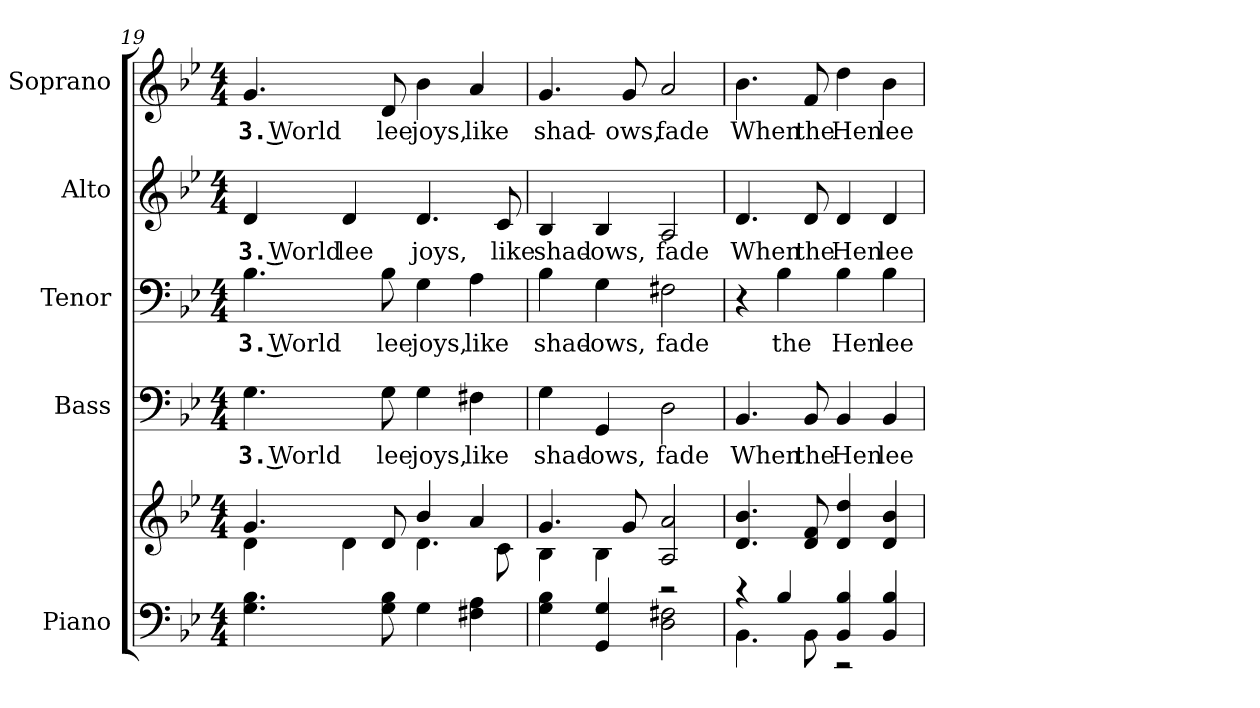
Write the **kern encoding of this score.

**kern	**kern	**kern	**text	**kern	**text	**kern	**text	**kern	**text
*part5	*part5	*part4	*part4	*part3	*part3	*part2	*part2	*part1	*part1
*staff6	*staff5	*staff4	*staff4	*staff3	*staff3	*staff2	*staff2	*staff1	*staff1
*I"Piano	*	*I"Bass	*	*I"Tenor	*	*I"Alto	*	*I"Soprano	*
*I'Pno.	*	*I'B.	*	*I'T.	*	*I'A.	*	*I'S.	*
!!LO:PB:g=z
*clefF4	*clefG2	*clefF4	*	*clefF4	*	*clefG2	*	*clefG2	*
*k[b-e-]	*k[b-e-]	*k[b-e-]	*	*k[b-e-]	*	*k[b-e-]	*	*k[b-e-]	*
*B-:	*B-:	*B-:	*	*B-:	*	*B-:	*	*B-:	*
*M4/4	*M4/4	*M4/4	*	*M4/4	*	*M4/4	*	*M4/4	*
=19	=19	=19	=19	=19	=19	=19	=19	=19	=19
*	*^	*	*	*	*	*	*	*	*
!	!	!	!	!LO:LY:b:color=#000000	!	!	!	!	!	!
!	!	!	!	!	!	!LO:LY:b:color=#000000	!	!	!	!
!	!	!	!	!	!	!	!	!LO:LY:b:color=#000000	!	!
!	!	!	!	!	!	!	!	!	!	!LO:LY:b:color=#000000
4.Gi\ 4.B-i	4.gi/	4di\	4.Gi\	3. World	4.B-i\	3. World	4di/	3. World	4.gi/	3. World
!	!	!	!	!	!	!	!	!LO:LY:b:color=#000000	!	!
.	.	4di\	.	.	.	.	4di/	lee	.	.
!	!	!	!	!LO:LY:b:color=#000000	!	!	!	!	!	!
!	!	!	!	!	!	!LO:LY:b:color=#000000	!	!	!	!
!	!	!	!	!	!	!	!	!	!	!LO:LY:b:color=#000000
8Gi\ 8B-i	8di/	.	8Gi\	lee	8B-i\	lee	.	.	8di/	lee
!	!	!	!	!LO:LY:b:color=#000000	!	!	!	!	!	!
!	!	!	!	!	!	!LO:LY:b:color=#000000	!	!	!	!
!	!	!	!	!	!	!	!	!LO:LY:b:color=#000000	!	!
!	!	!	!	!	!	!	!	!	!	!LO:LY:b:color=#000000
4Gi\	4b-i/	4.di\	4Gi\	joys,	4Gi\	joys,	4.di/	joys,	4b-i\	joys,
!	!	!	!	!LO:LY:b:color=#000000	!	!	!	!	!	!
!	!	!	!	!	!	!LO:LY:b:color=#000000	!	!	!	!
!	!	!	!	!	!	!	!	!	!	!LO:LY:b:color=#000000
4F#Xi\ 4Ai	4ai/	.	4F#Xi\	like	4Ai\	like	.	.	4ai/	like
!	!	!	!	!	!	!	!	!LO:LY:b:color=#000000	!	!
.	.	8ci\	.	.	.	.	8ci/	like	.	.
=20	=20	=20	=20	=20	=20	=20	=20	=20	=20	=20
!	!	!	!	!LO:LY:b:color=#000000	!	!	!	!	!	!
!	!	!	!	!	!	!LO:LY:b:color=#000000	!	!	!	!
!	!	!	!	!	!	!	!	!LO:LY:b:color=#000000	!	!
!	!	!	!	!	!	!	!	!	!	!LO:LY:b:color=#000000
4Gi\ 4B-i	4.gi/	4B-i\	4Gi\	shad-	4B-i\	shad-	4B-i/	shad-	4.gi/	shad-
!	!	!	!	!LO:LY:b:color=#000000	!	!	!	!	!	!
!	!	!	!	!	!	!LO:LY:b:color=#000000	!	!	!	!
!	!	!	!	!	!	!	!	!LO:LY:b:color=#000000	!	!
4GGi/ 4Gi	.	4B-i\	4GGi/	-ows,	4Gi\	-ows,	4B-i/	-ows,	.	.
!	!	!	!	!	!	!	!	!	!	!LO:LY:b:color=#000000
.	8gi/	.	.	.	.	.	.	.	8gi/	-ows,
!	!	!	!	!LO:LY:b:color=#000000	!	!	!	!	!	!
!	!	!	!	!	!	!LO:LY:b:color=#000000	!	!	!	!
!	!	!	!	!	!	!	!	!LO:LY:b:color=#000000	!	!
!	!	!	!	!	!	!	!	!	!	!LO:LY:b:color=#000000
2Di\ 2F#Xi	2Ai/ 2ai	2r	2Di\	fade	2F#Xi\	fade	2Ai/	fade	2ai/	fade
*	*v	*v	*	*	*	*	*	*	*	*
!!LO:PB:g=z
=21	=21	=21	=21	=21	=21	=21	=21	=21	=21
*^	*	*	*	*	*	*	*	*	*
*	*	*^	*	*	*	*	*	*	*	*
!	!	!	!	!	!LO:LY:b:color=#000000	!	!	!	!	!	!
*	*	*v	*v	*	*	*	*	*	*	*	*
*	*	*^	*	*	*	*	*	*	*	*
!	!	!	!	!	!	!	!	!	!LO:LY:b:color=#000000	!	!
*	*	*v	*v	*	*	*	*	*	*	*	*
*	*	*^	*	*	*	*	*	*	*	*
!	!	!	!	!	!	!	!	!	!	!	!LO:LY:b:color=#000000
*	*	*v	*v	*	*	*	*	*	*	*	*
4r	4.BB-i\	4.di/ 4.b-i	4.BB-i/	When	4r	.	4.di/	When	4.b-i\	When
!	!	!	!	!	!	!LO:LY:b:color=#000000	!	!	!	!
4B-i/	.	.	.	.	4B-i\	the	.	.	.	.
!	!	!	!	!LO:LY:b:color=#000000	!	!	!	!	!	!
!	!	!	!	!	!	!	!	!LO:LY:b:color=#000000	!	!
!	!	!	!	!	!	!	!	!	!	!LO:LY:b:color=#000000
.	8BB-i\	8di/ 8fi	8BB-i/	the	.	.	8di/	the	8fi/	the
!	!	!	!	!LO:LY:b:color=#000000	!	!	!	!	!	!
!	!	!	!	!	!	!LO:LY:b:color=#000000	!	!	!	!
!	!	!	!	!	!	!	!	!LO:LY:b:color=#000000	!	!
!	!	!	!	!	!	!	!	!	!	!LO:LY:b:color=#000000
4BB-i/ 4B-i	2r	4di/ 4ddi	4BB-i/	Hen	4B-i\	Hen	4di/	Hen	4ddi\	Hen
!	!	!	!	!LO:LY:b:color=#000000	!	!	!	!	!	!
!	!	!	!	!	!	!LO:LY:b:color=#000000	!	!	!	!
!	!	!	!	!	!	!	!	!LO:LY:b:color=#000000	!	!
!	!	!	!	!	!	!	!	!	!	!LO:LY:b:color=#000000
4BB-i/ 4B-i	.	4di/ 4b-i	4BB-i/	lee	4B-i\	lee	4di/	lee	4b-i\	lee
*v	*v	*	*	*	*	*	*	*	*	*
=	=	=	=	=	=	=	=	=	=
*-	*-	*-	*-	*-	*-	*-	*-	*-	*-
